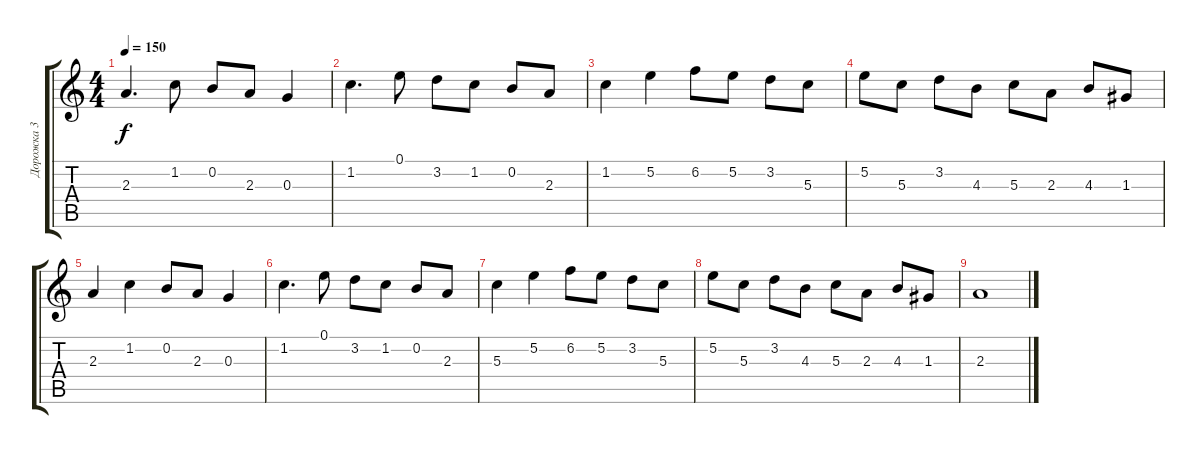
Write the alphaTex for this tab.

\track ("Дорожка 3" "Дорожка 3") {instrument acousticguitarsteel}
\staff {score tabs}
\tuning (E4 B3 G3 D3 A2 E2) {hide}
\ts (4 4)
\tempo 150
\clef g2
\ks c
2.3.4{d dy f} 1.2.8 0.2.8 2.3.8 0.3.4 |
1.2.4{d} 0.1.8 3.2.8 1.2.8 0.2.8 2.3.8 |
1.2.4 5.2.4 6.2.8 5.2.8 3.2.8 5.3.8 |
5.2.8 5.3.8 3.2.8 4.3.8 5.3.8 2.3.8 4.3.8 1.3.8 |
2.3.4 1.2.4 0.2.8 2.3.8 0.3.4 |
1.2.4{d} 0.1.8 3.2.8 1.2.8 0.2.8 2.3.8 |
5.3.4 5.2.4 6.2.8 5.2.8 3.2.8 5.3.8 |
5.2.8 5.3.8 3.2.8 4.3.8 5.3.8 2.3.8 4.3.8 1.3.8 |
2.3.1
